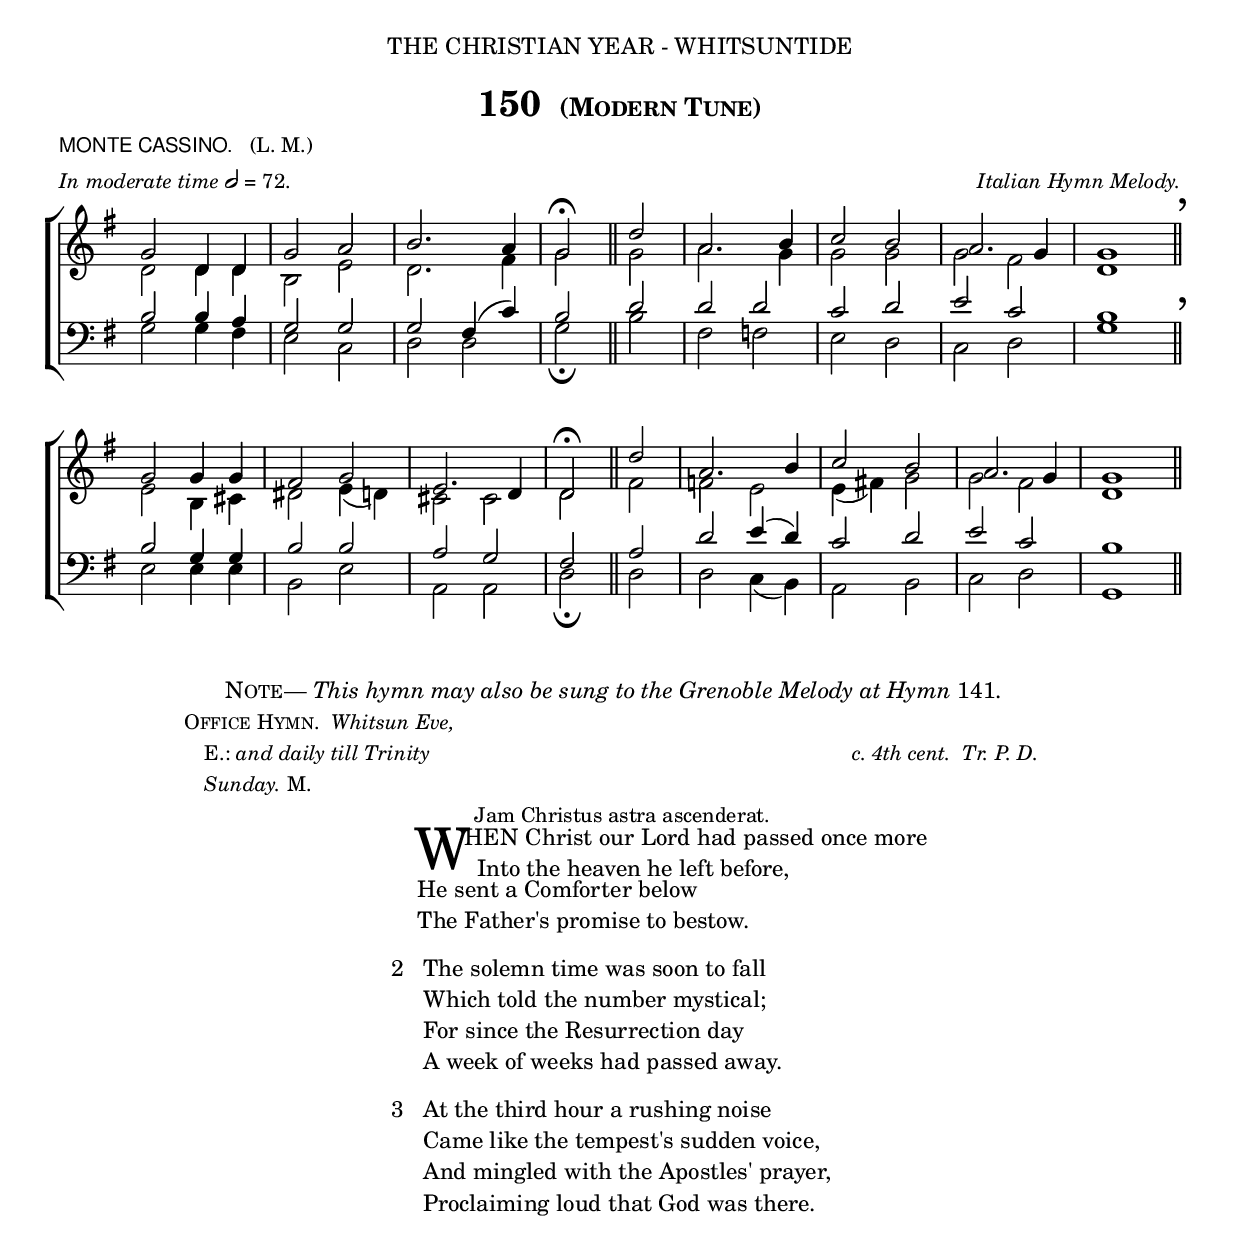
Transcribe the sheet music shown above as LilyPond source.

%%%% 240.png
%%%% Hymn 150. Modern Tune.  Monte Cassino. When Christ our Lord had passed once more.
%%%% Rev 3.

\version "2.10"

\header {
  dedication = \markup {  \center-align { "THE CHRISTIAN YEAR - WHITSUNTIDE"
	\hspace #0.1 }}	
	
	title = \markup { "150 " \large \smallCaps "(Modern Tune)" }   
  
  poet = \markup { \small {  \line { \sans { "MONTE CASSINO."} \hspace #1 \roman {"(L. M.)"}} }}
  
  meter = \markup { \small { \italic {In moderate time} \general-align #Y #DOWN \note #"2" #0.5 = 72.} }
  
  arranger = \markup { \small \italic "Italian Hymn Melody." }
  
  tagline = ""
}

%%%%%%%%%%%%%%%%%%%%%%%%%%% Macros

%%generates the breathmarks
breathmark = {	
	      \override Score.RehearsalMark #'break-visibility = #begin-of-line-invisible 
	      \override Score.RehearsalMark #'Y-offset = #'4.0 
	      \override Score.RehearsalMark #'X-offset = #'-0.5
	      \mark \markup { \fontsize #4 ","}
}	      

%%%%%%%%%%%%%%%%%%%%%%%%%%% End of macro definitions

%%% SATB voices

global = {
  \time 2/2
  \key g \major
  \set Staff.midiInstrument = "church organ"
}

soprano = \relative c' { 
  g'2 d4 d | g2 a | b2. a4 | g2 ^\fermata \bar "||" d'2 | a2. b4 | c2 b | a2. g4 | g1 \breathmark \bar "||" \break
  g2 g4 g | fis2 g | e2. d4 | d2 ^\fermata \bar "||" d'2 | a2. b4 | c2 b | a2. g4 | g1 \bar "||"
} 
   
alto = \relative c' {  
  d2 d4 d | b2 e | d2. fis4 | g2 \bar "||" g2 | a2. g4 | g2 g | g fis | d1 \bar "||"
  e2 b4 cis | dis2 e4( d) | cis2 cis | d2 \bar "||" fis | f e | e4( fis!) g2 | g fis | d1 \bar "||"
}

tenor = \relative c {\clef bass 
  b'2 b4 a4 | g2 g | g fis4( c') | b2 \bar "||" d | d d | c d | e c | b1 \bar "||"
  b2 g4 g | b2 b | a g | fis \bar "||" a | d e4( d) | c2 d | e c | b1 \bar "||"
}

bass = \relative c {\clef bass 
  g'2 g4 fis | e2 c | d d | g _\fermata \bar "||" b | fis f | e d | c d | g1 \bar "||"
  e2 e4 e | b2 e | a, a | d _\fermata \bar "||" d | d c4( b) | a2 b | c d | g,1 \bar "||"
}

#(ly:set-option 'point-and-click #f)

\paper {
  #(set-paper-size "a4")
%  annotate-spacing = ##t
  print-page-number = ##f
  ragged-last-bottom = ##t
  ragged-bottom = ##t
}

\book{

%%% Score block	

\score{
\new ChoirStaff	
<<
	\context Staff = upper << 
	\context Voice = sopranos { \voiceOne \global \soprano }
	\context Voice = altos    { \voiceTwo \global \alto }
	                      >>
	\context Staff = lower <<
	\context Voice = tenors { \voiceOne \global \tenor }
	\context Voice = basses { \voiceTwo \global \bass }
			        >>
>>
\layout {
		indent=0
		\context { \Score \remove "Bar_number_engraver" }
		\context { \Staff \remove "Time_signature_engraver" }
		\context { \Score \remove "Mark_engraver"  }
                \context { \Staff \consists "Mark_engraver"  }
	} %% close layout

\midi { \context { \Score tempoWholesPerMinute = #(ly:make-moment 72 2) }}      
  	
	
} %%% Score bracket


%%% Hymn Note markup

\markup { \hspace #16 \smallCaps "Note" \hspace #-1.2 ".—" \italic "This hymn may also be sung to the Grenoble Melody at Hymn" "141."  }

\markup { "           " } %%% force some blank space


%%% Lyric titles and attributions

\markup {
\hspace #6 \column {                            
	    \line { \small { \hspace #6 \smallCaps  "Office Hymn." \italic " Whitsun Eve,"  } }
            \line { \small { \hspace #8 "E.:" \italic "and daily till Trinity" \hspace #40 \italic "c. 4th cent.  Tr. P. D." } }   
            \line { \small { \hspace #8 \italic "Sunday." "M." } }
	    \line { \small { \hspace #34 "Jam Christus astra ascenderat." } }
} }
  

\markup { \hspace #32 %%add space as necc. to center the column
          \column { %% super column of everything
	              \column { %% verse 1 is a column of 2 lines  
	                  \line { \hspace #2.2 \column { \lower #2.4 \fontsize #8 "W" }   %%Drop Cap goes here
				  \hspace #-1.2    %% adjust this if other letters are too far from Drop Cap
				  \column  { \raise #0.0 "HEN Christ our Lord had passed once more"
			                                 "  Into the heaven he left before," } }          
	                  \line {  \hspace #2.5  %%adjust hspace until this line left edge is flush with Drop Cap
				   \lower  #1.56  %%adjust this until the line spacing looks right
				   \column {   
					   "He sent a Comforter below"
					   "The Father's promise to bestow."
					   "      " %%% add vertical spacing between verses
			  		}}
		      } 
           		\line { "2  "
			   \column {	     
				   "The solemn time was soon to fall"
				   "Which told the number mystical;"
				   "For since the Resurrection day"
				   "A week of weeks had passed away."
				   "      " %%% add vertical spacing between verses
			}}
			\line { "3  "
				\column {	     
					"At the third hour a rushing noise"
					"Came like the tempest's sudden voice,"
					"And mingled with the Apostles' prayer,"
					"Proclaiming loud that God was there."
			}}
	  } %%% end super column
}

%%fake score block to occupy space and force a pagebreak.  Can't think of a better way of doing this.
\score{
	{s4 }
\header { breakbefore = ##f piece = ##f opus = ##f tagline = ##f }
\layout{	
	\context { \Staff
		\remove Time_signature_engraver
		\remove Key_engraver
		\remove Clef_engraver
		\remove Staff_symbol_engraver
}}}

%%% Second page
%%% Continuation of lyrics

\markup { \hspace #32 %%add space as necc. to center the column
          \column { %% super column of everything
			\hspace #1 % adds vertical spacing between verses  
			\line {"4  "
				\column {	     
					"From out the Father's light it came,"
					"That beautiful and kindly flame,"
					"To kindle every Christian heart,"
					"And fervour of the Word impart."
					"      " %%% add vertical spacing between verses
			}}  
			\line {"5  "
				\column {	     
					"As then, O Lord, thou didst fulfil,"
					"Each holy heart to do thy will,"
					"So now do thou our sins forgive"
					"And make the world in peace to live."
					"      " %%% add vertical spacing between verses
			}}
			\line { "6. "
				\column {	     
					"To God the Father, God the Son,"
					"And God the Spirit, praise be done;"
					"May Christ the Lord upon us pour"
					"The Spirit's gift for evermore.     Amen."
     			}}
	  }
} %%% lyric markup bracket


%%% Amen score block
\score{
  \new ChoirStaff
   <<
        \context Staff = upper \with { fontSize = #-3  \override StaffSymbol #'staff-space = #(magstep -2) }  
	                      << 
	\context Voice = "sopranos" { \relative c' { \clef treble \global \voiceOne g'1 g1 \bar "||" }}
	\context Voice = "altos"    { \relative c' {  \clef treble \global \voiceTwo c1 b1 \bar "||" }}
	                      >>
			      
	\context Lyrics \lyricsto "altos" { \override LyricText #'font-size = #-1 A -- men. }
	
	\context Staff = lower \with { fontSize = #-3  \override StaffSymbol #'staff-space = #(magstep -2) }  
	                       <<
	\context Voice = "tenors" { \relative c { \clef bass \global \voiceThree e1 d1 \bar "||" }}
	\context Voice = "basses" { \relative c { \clef bass \global \voiceFour  c1 g1 \bar "||" }}
			        >> 
  >>			      
\header { breakbefore = ##f piece = " " opus = " " }
\layout { 
	\context { \Score timing = ##f }
	ragged-right = ##t
	indent = 15\cm
	\context { \Staff \remove Time_signature_engraver }

       }

\midi { \context { \Score tempoWholesPerMinute = #(ly:make-moment 72 2) }}  %%Amen midi       
       
}  

%%% Markup for "See also:" line
\markup {\hspace #38 \column {
	\line{ \hspace #8 \italic "See also:"}
	\hspace #1 
	\small {
	"630  Hail thee, Festival Day."
	"631  Spirit of mercy, truth, and love."
}}}      
 
} %%% book bracket
